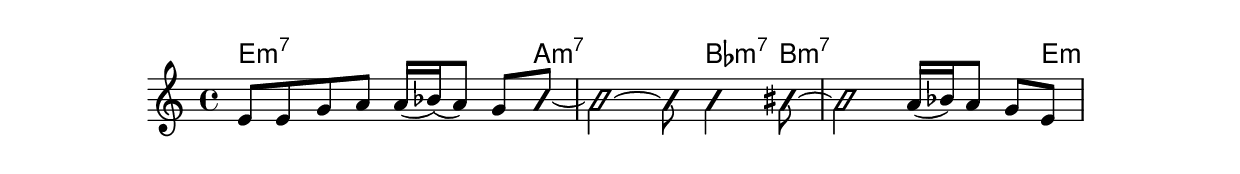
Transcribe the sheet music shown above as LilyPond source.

\version "2.1.23"
\header {

    texidoc =
"

In improvisation, noteheads do not have a pitch, and have different
shapes. In this example, this is achieved by adding
@code{Pitch_squash_engraver} and setting @code{squashedPosition} when the
improvisation is active.

"

}


improOn = \notes {
    \set squashedPosition = #0
    \override NoteHead  #'style = #'slash
}

improOff = \notes {
    \unset squashedPosition 
    \revert NoteHead #'style
}

global = \notes { s1*3 \bar "|." }

\score {
    <<
	\context ChordNames \chords {
	    e8*7:m7 a2.:m7 bes4:m7 b1:m7 e8:m
	}
	\notes <<
	    \context Voice = melo \transpose c c' {
		e8 e g a a16(bes)(a8) g \improOn
		e8
		~e2~e8 f4 fis8
		~fis2 \improOff a16(bes) a8 g e
	    }
	>>
    >>
    \paper { 
	\translator {
	    \VoiceContext
	    \consists Pitch_squash_engraver
	}
	raggedright = ##t
    }
}

